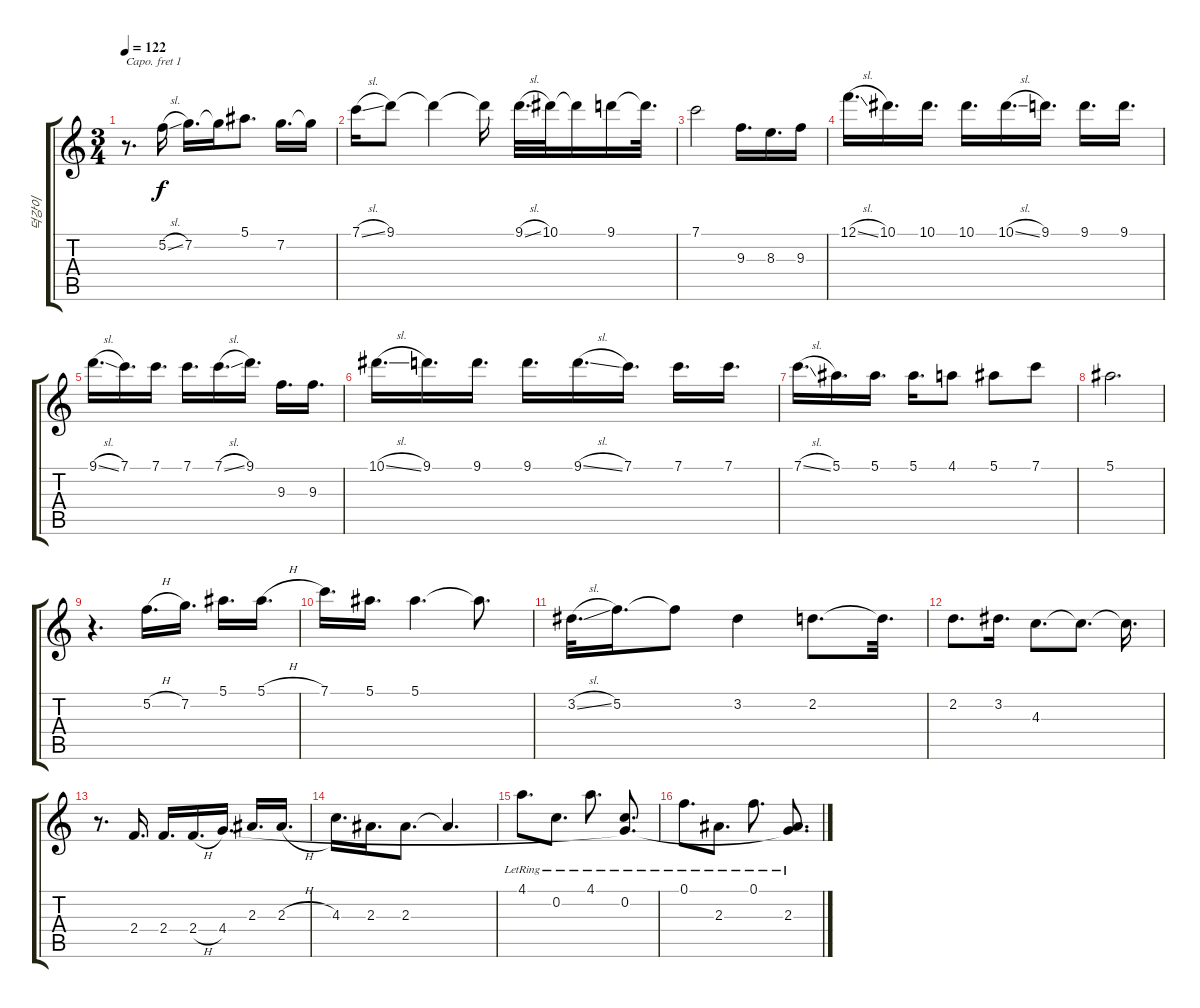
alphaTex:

\track ("덕강이" "덕강이") {instrument acousticguitarsteel}
\staff {score tabs}
\capo 1
\tuning (E4 B3 G3 D3 A2 E2) {hide}
\ts (3 4)
\tempo 122
\clef g2
\ks c
r.8{d dy f} 5.2{sl}.16 7.2.16{d} 7.2{t}.16 5.1.8{d} 7.2.16{d} 7.2{t}.16 |
7.1{sl}.16 9.1.8 9.1{t}.4 9.1{t}.16 9.1{sl}.32{d} 10.1.32 10.1{t}.16 9.1.16 9.1{t}.32{d} |
7.1.2 9.3.16{d} 8.3.16{d} 9.3.16 |
12.1{sl}.16{d} 10.1.16{d} 10.1.16{d} 10.1.16{d} 10.1{sl}.16{d} 9.1.16{d} 9.1.16{d} 9.1.16{d} |
9.1{sl}.16{d} 7.1.16{d} 7.1.16{d} 7.1.16{d} 7.1{sl}.16{d} 9.1.16{d} 9.3.16{d} 9.3.16{d} |
10.1{sl}.16{d} 9.1.16{d} 9.1.16{d} 9.1.16{d} 9.1{sl}.16{d} 7.1.16{d} 7.1.16{d} 7.1.16{d} |
7.1{sl}.16{d} 5.1.16{d} 5.1.16{d} 5.1.16{d} 4.1.8 5.1.8 7.1.8 |
5.1.2{d} |
r.4{d} 5.2{h}.16{d} 7.2.16{d} 5.1.16{d} 5.1{h}.16{d} |
7.1.16{d} 5.1.16{d} 5.1.4{d} 5.1{t}.8{d} |
3.2{sl}.32{d} 5.2.16{d} 5.2{t}.8 3.2.4 2.2.8{d} 2.2{t}.32{d} |
2.2.8{d} 3.2.16{d} 4.3.8{d} 4.3{t}.8{d} 4.3{t}.16{d} |
r.8{d} 2.4.16{d} 2.4.16{d} 2.4{h}.16{d} 4.4.16{d} 2.3.16{d} 2.3{h}.16{d} |
4.3.16{d} 2.3.16{d} 2.3.8{d} 2.3{t}.4{d} |
4.1{lr}.8{d} 0.2{lr}.8{d} 4.1{lr}.8{d} (0.2{lr} 4.4{t}).8{d} |
0.1{lr}.8{d} 2.3{lr}.8{d} 0.1{lr}.8{d} (2.3{lr} 4.4{t}).8{d}
